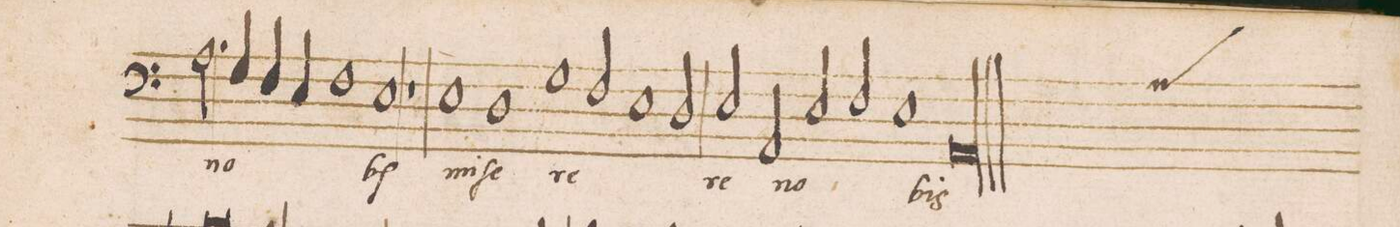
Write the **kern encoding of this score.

**kern	**text	**text
*I"BASVS	*	*
*clefF4	*	*
*k[]	*	*
*met(C|)	*	*
*M2/1	*	*
2.A\	no-	.
=20-	=20-	=20-
4G/	.	.
4F/	.	.
4E/	.	.
1F	.	.
=21-	=21-	=21-
1E	-b(is)	.
1r	.	.
=22-	=22-	=22-
1E	mi-	.
1D	-ſe-	.
=23-	=23-	=23-
1G	-re-	.
2F/	.	.
1E\	.	.
=24-	=24-	=24-
2D/	.	.
2E/	-re	.
2AA/	no-	.
=25-	=25-	=25-
2E/	.	.
2F/	.	.
1E	.	.
=26-	=26-	=26-
*custos:A	*	*
0AAl/	-bis	.
=27||-	=27||-	=27||-
*M2/1	*	*
*met(C|)	*	*
*-	*-	*-
